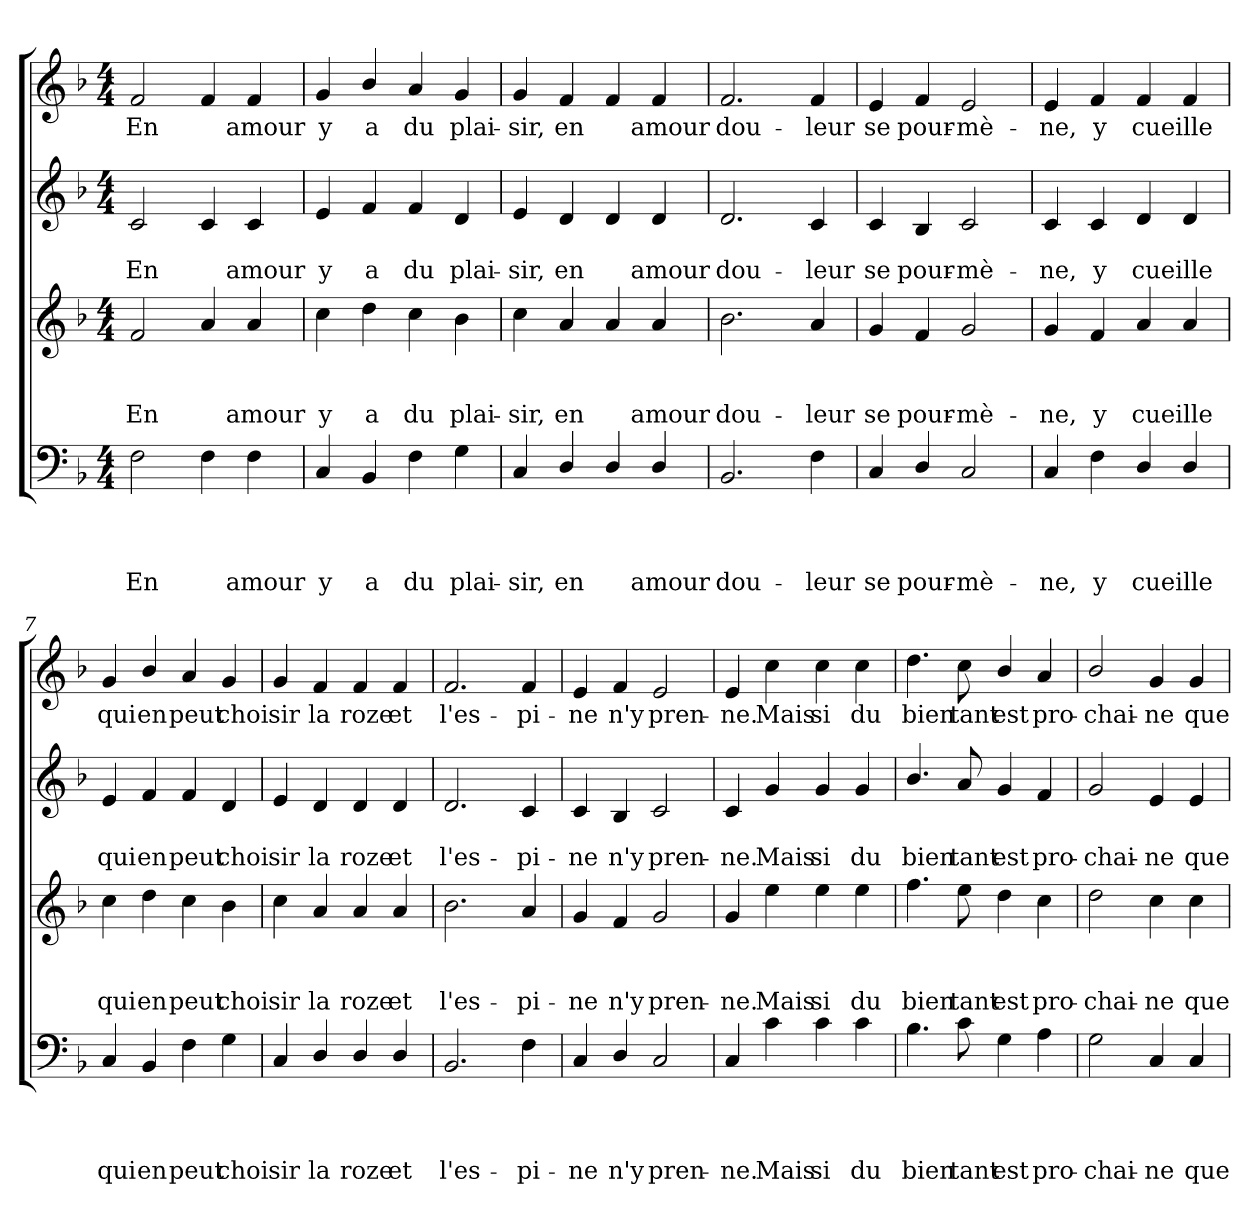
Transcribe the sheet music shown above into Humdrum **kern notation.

**kern	**text	**text	**text	**text	**kern	**text	**text	**text	**kern	**text	**text	**kern	**text
*part4	*part4	*part4	*part4	*part4	*part3	*part3	*part3	*part3	*part2	*part2	*part2	*part1	*part1
*staff4	*staff4	*staff4	*staff4	*staff4	*staff3	*staff3	*staff3	*staff3	*staff2	*staff2	*staff2	*staff1	*staff1
*clefF4	*	*	*	*	*clefG2	*	*	*	*clefG2	*	*	*clefG2	*
*	*	*	*	*	*ITrd7c12	*	*	*	*	*	*	*	*
*k[b-]	*	*	*	*	*k[b-]	*	*	*	*k[b-]	*	*	*k[b-]	*
*F:	*	*	*	*	*F:	*	*	*	*F:	*	*	*F:	*
*M4/4	*	*	*	*	*M4/4	*	*	*	*M4/4	*	*	*M4/4	*
=1	=1	=1	=1	=1	=1	=1	=1	=1	=1	=1	=1	=1	=1
!	!	!	!	!LO:LY:b	!	!	!	!LO:LY:b	!	!	!LO:LY:b	!	!LO:LY:b
2F\	.	.	.	En	2F/	.	.	En	2c/	.	En	2f/	En
4F\	.	.	.	.	4A/	.	.	.	4c/	.	.	4f/	.
!	!	!	!	!LO:LY:b	!	!	!	!LO:LY:b	!	!	!LO:LY:b	!	!LO:LY:b
4F\	.	.	.	a­mour	4A/	.	.	a­mour	4c/	.	a­mour	4f/	a­mour
=2	=2	=2	=2	=2	=2	=2	=2	=2	=2	=2	=2	=2	=2
!	!	!	!	!LO:LY:b	!	!	!	!LO:LY:b	!	!	!LO:LY:b	!	!LO:LY:b
4C/	.	.	.	y	4c\	.	.	y	4e/	.	y	4g/	y
!	!	!	!	!LO:LY:b	!	!	!	!LO:LY:b	!	!	!LO:LY:b	!	!LO:LY:b
4BB-/	.	.	.	a	4d\	.	.	a	4f/	.	a	4b-/	a
!	!	!	!	!LO:LY:b	!	!	!	!LO:LY:b	!	!	!LO:LY:b	!	!LO:LY:b
4F\	.	.	.	du	4c\	.	.	du	4f/	.	du	4a/	du
!	!	!	!	!LO:LY:b	!	!	!	!LO:LY:b	!	!	!LO:LY:b	!	!LO:LY:b
4G\	.	.	.	plai-	4B-\	.	.	plai-	4d/	.	plai-	4g/	plai-
=3	=3	=3	=3	=3	=3	=3	=3	=3	=3	=3	=3	=3	=3
!	!	!	!	!LO:LY:b	!	!	!	!LO:LY:b	!	!	!LO:LY:b	!	!LO:LY:b
4C/	.	.	.	-sir,	4c\	.	.	-sir,	4e/	.	-sir,	4g/	-sir,
!	!	!	!	!LO:LY:b	!	!	!	!LO:LY:b	!	!	!LO:LY:b	!	!LO:LY:b
4D/	.	.	.	en	4A/	.	.	en	4d/	.	en	4f/	en
4D/	.	.	.	.	4A/	.	.	.	4d/	.	.	4f/	.
!	!	!	!	!LO:LY:b	!	!	!	!LO:LY:b	!	!	!LO:LY:b	!	!LO:LY:b
4D/	.	.	.	a­mour	4A/	.	.	a­mour	4d/	.	a­mour	4f/	a­mour
=4	=4	=4	=4	=4	=4	=4	=4	=4	=4	=4	=4	=4	=4
!	!	!	!	!LO:LY:b	!	!	!	!LO:LY:b	!	!	!LO:LY:b	!	!LO:LY:b
2.BB-/	.	.	.	dou-	2.B-\	.	.	dou-	2.d/	.	dou-	2.f/	dou-
!	!	!	!	!LO:LY:b	!	!	!	!LO:LY:b	!	!	!LO:LY:b	!	!LO:LY:b
4F\	.	.	.	-leur	4A/	.	.	-leur	4c/	.	-leur	4f/	-leur
=5	=5	=5	=5	=5	=5	=5	=5	=5	=5	=5	=5	=5	=5
!	!	!	!	!LO:LY:b	!	!	!	!LO:LY:b	!	!	!LO:LY:b	!	!LO:LY:b
4C/	.	.	.	se	4G/	.	.	se	4c/	.	se	4e/	se
!	!	!	!	!LO:LY:b	!	!	!	!LO:LY:b	!	!	!LO:LY:b	!	!LO:LY:b
4D/	.	.	.	pour-	4F/	.	.	pour-	4B-/	.	pour-	4f/	pour-
!	!	!	!	!LO:LY:b	!	!	!	!LO:LY:b	!	!	!LO:LY:b	!	!LO:LY:b
2C/	.	.	.	-mè-	2G/	.	.	-mè-	2c/	.	-mè-	2e/	-mè-
=6	=6	=6	=6	=6	=6	=6	=6	=6	=6	=6	=6	=6	=6
!	!	!	!	!LO:LY:b	!	!	!	!LO:LY:b	!	!	!LO:LY:b	!	!LO:LY:b
4C/	.	.	.	-ne,	4G/	.	.	-ne,	4c/	.	-ne,	4e/	-ne,
!	!	!	!	!LO:LY:b	!	!	!	!LO:LY:b	!	!	!LO:LY:b	!	!LO:LY:b
4F\	.	.	.	y	4F/	.	.	y	4c/	.	y	4f/	y
!	!	!	!	!LO:LY:b	!	!	!	!LO:LY:b	!	!	!LO:LY:b	!	!LO:LY:b
4D/	.	.	.	cueil­le	4A/	.	.	cueil­le	4d/	.	cueil­le	4f/	cueil­le
4D/	.	.	.	.	4A/	.	.	.	4d/	.	.	4f/	.
=7	=7	=7	=7	=7	=7	=7	=7	=7	=7	=7	=7	=7	=7
!	!	!	!	!LO:LY:b	!	!	!	!LO:LY:b	!	!	!LO:LY:b	!	!LO:LY:b
4C/	.	.	.	qui	4c\	.	.	qui	4e/	.	qui	4g/	qui
!	!	!	!	!LO:LY:b	!	!	!	!LO:LY:b	!	!	!LO:LY:b	!	!LO:LY:b
4BB-/	.	.	.	en	4d\	.	.	en	4f/	.	en	4b-/	en
!	!	!	!	!LO:LY:b	!	!	!	!LO:LY:b	!	!	!LO:LY:b	!	!LO:LY:b
4F\	.	.	.	peut	4c\	.	.	peut	4f/	.	peut	4a/	peut
!	!	!	!	!LO:LY:b	!	!	!	!LO:LY:b	!	!	!LO:LY:b	!	!LO:LY:b
4G\	.	.	.	choi	4B-\	.	.	choi	4d/	.	choi	4g/	choi
!!LO:LB:g=z
=8	=8	=8	=8	=8	=8	=8	=8	=8	=8	=8	=8	=8	=8
!	!	!	!	!LO:LY:b	!	!	!	!LO:LY:b	!	!	!LO:LY:b	!	!LO:LY:b
4C/	.	.	.	sir	4c\	.	.	sir	4e/	.	sir	4g/	sir
!	!	!	!	!LO:LY:b	!	!	!	!LO:LY:b	!	!	!LO:LY:b	!	!LO:LY:b
4D/	.	.	.	la	4A/	.	.	la	4d/	.	la	4f/	la
!	!	!	!	!LO:LY:b	!	!	!	!LO:LY:b	!	!	!LO:LY:b	!	!LO:LY:b
4D/	.	.	.	roze	4A/	.	.	roze	4d/	.	roze	4f/	roze
!	!	!	!	!LO:LY:b	!	!	!	!LO:LY:b	!	!	!LO:LY:b	!	!LO:LY:b
4D/	.	.	.	et	4A/	.	.	et	4d/	.	et	4f/	et
=9	=9	=9	=9	=9	=9	=9	=9	=9	=9	=9	=9	=9	=9
!	!	!	!	!LO:LY:b	!	!	!	!LO:LY:b	!	!	!LO:LY:b	!	!LO:LY:b
2.BB-/	.	.	.	l'es-	2.B-\	.	.	l'es-	2.d/	.	l'es-	2.f/	l'es-
!	!	!	!	!LO:LY:b	!	!	!	!LO:LY:b	!	!	!LO:LY:b	!	!LO:LY:b
4F\	.	.	.	-pi-	4A/	.	.	-pi-	4c/	.	-pi-	4f/	-pi-
=10	=10	=10	=10	=10	=10	=10	=10	=10	=10	=10	=10	=10	=10
!	!	!	!	!LO:LY:b	!	!	!	!LO:LY:b	!	!	!LO:LY:b	!	!LO:LY:b
4C/	.	.	.	-ne	4G/	.	.	-ne	4c/	.	-ne	4e/	-ne
!	!	!	!	!LO:LY:b	!	!	!	!LO:LY:b	!	!	!LO:LY:b	!	!LO:LY:b
4D/	.	.	.	n'y	4F/	.	.	n'y	4B-/	.	n'y	4f/	n'y
!	!	!	!	!LO:LY:b	!	!	!	!LO:LY:b	!	!	!LO:LY:b	!	!LO:LY:b
2C/	.	.	.	pren-	2G/	.	.	pren-	2c/	.	pren-	2e/	pren-
=11	=11	=11	=11	=11	=11	=11	=11	=11	=11	=11	=11	=11	=11
!	!	!	!	!LO:LY:b	!	!	!	!LO:LY:b	!	!	!LO:LY:b	!	!LO:LY:b
4C/	.	.	.	-ne.	4G/	.	.	-ne.	4c/	.	-ne.	4e/	-ne.
!	!	!	!	!LO:LY:b	!	!	!	!LO:LY:b	!	!	!LO:LY:b	!	!LO:LY:b
4c\	.	.	.	Mais	4e\	.	.	Mais	4g/	.	Mais	4cc\	Mais
!	!	!	!	!LO:LY:b	!	!	!	!LO:LY:b	!	!	!LO:LY:b	!	!LO:LY:b
4c\	.	.	.	si	4e\	.	.	si	4g/	.	si	4cc\	si
!	!	!	!	!LO:LY:b	!	!	!	!LO:LY:b	!	!	!LO:LY:b	!	!LO:LY:b
4c\	.	.	.	du	4e\	.	.	du	4g/	.	du	4cc\	du
=12	=12	=12	=12	=12	=12	=12	=12	=12	=12	=12	=12	=12	=12
!	!	!	!	!LO:LY:b	!	!	!	!LO:LY:b	!	!	!LO:LY:b	!	!LO:LY:b
4.B-\	.	.	.	bien	4.f\	.	.	bien	4.b-/	.	bien	4.dd\	bien
!	!	!	!	!LO:LY:b	!	!	!	!LO:LY:b	!	!	!LO:LY:b	!	!LO:LY:b
8c\	.	.	.	tant	8e\	.	.	tant	8a/	.	tant	8cc\	tant
!	!	!	!	!LO:LY:b	!	!	!	!LO:LY:b	!	!	!LO:LY:b	!	!LO:LY:b
4G\	.	.	.	est	4d\	.	.	est	4g/	.	est	4b-/	est
!	!	!	!	!LO:LY:b	!	!	!	!LO:LY:b	!	!	!LO:LY:b	!	!LO:LY:b
4A\	.	.	.	pro-	4c\	.	.	pro-	4f/	.	pro-	4a/	pro-
=13	=13	=13	=13	=13	=13	=13	=13	=13	=13	=13	=13	=13	=13
!	!	!	!	!LO:LY:b	!	!	!	!LO:LY:b	!	!	!LO:LY:b	!	!LO:LY:b
2G\	.	.	.	-chai-	2d\	.	.	-chai-	2g/	.	-chai-	2b-/	-chai-
!	!	!	!	!LO:LY:b	!	!	!	!LO:LY:b	!	!	!LO:LY:b	!	!LO:LY:b
4C/	.	.	.	-ne	4c\	.	.	-ne	4e/	.	-ne	4g/	-ne
!	!	!	!	!LO:LY:b	!	!	!	!LO:LY:b	!	!	!LO:LY:b	!	!LO:LY:b
4C/	.	.	.	que	4c\	.	.	que	4e/	.	que	4g/	que
=	=	=	=	=	=	=	=	=	=	=	=	=	=
*-	*-	*-	*-	*-	*-	*-	*-	*-	*-	*-	*-	*-	*-
